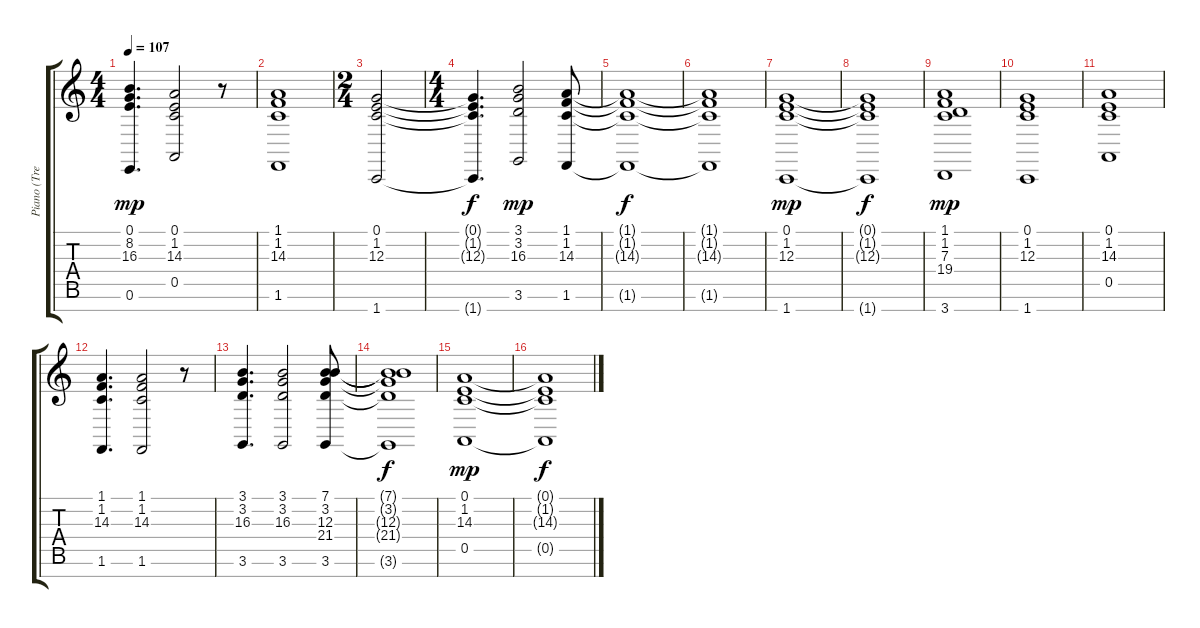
\track ("Piano (Treble)" "Piano (Tre") {instrument acousticgrandpiano}
\staff {score tabs}
\tuning (E4 B3 G3 D3 A2 E2 B1) {hide}
\ts (4 4)
\tempo 107
\clef g2
\ks c
(0.1 8.2 16.3 0.6).4{d dy mp} (0.1 1.2 14.3 0.5).2 r.8 |
(1.1 1.2 14.3 1.6).1 |
\ts (2 4)
(0.1 1.2 12.3 1.7).2 |
\ts (4 4)
(0.1{t} 1.2{t} 12.3{t} 1.7{t}).4{d dy f} (3.1 3.2 16.3 3.6).2{dy mp} (1.1 1.2 14.3 1.6).8 |
(1.1{t} 1.2{t} 14.3{t} 1.6{t}).1{dy f} |
(1.1{t} 1.2{t} 14.3{t} 1.6{t}).1 |
(0.1 1.2 12.3 1.7).1{dy mp} |
(0.1{t} 1.2{t} 12.3{t} 1.7{t}).1{dy f} |
(1.1 1.2 7.3 19.4 3.7).1{dy mp} |
(0.1 1.2 12.3 1.7).1 |
(0.1 1.2 14.3 0.5).1 |
(1.1 1.2 14.3 1.6).4{d} (1.1 1.2 14.3 1.6).2 r.8 |
(3.1 3.2 16.3 3.6).4{d} (3.1 3.2 16.3 3.6).2 (7.1 3.2 12.3 21.4 3.6).8 |
(7.1{t} 3.2{t} 12.3{t} 21.4{t} 3.6{t}).1{dy f} |
(0.1 1.2 14.3 0.5).1{dy mp} |
(0.1{t} 1.2{t} 14.3{t} 0.5{t}).1{dy f}
